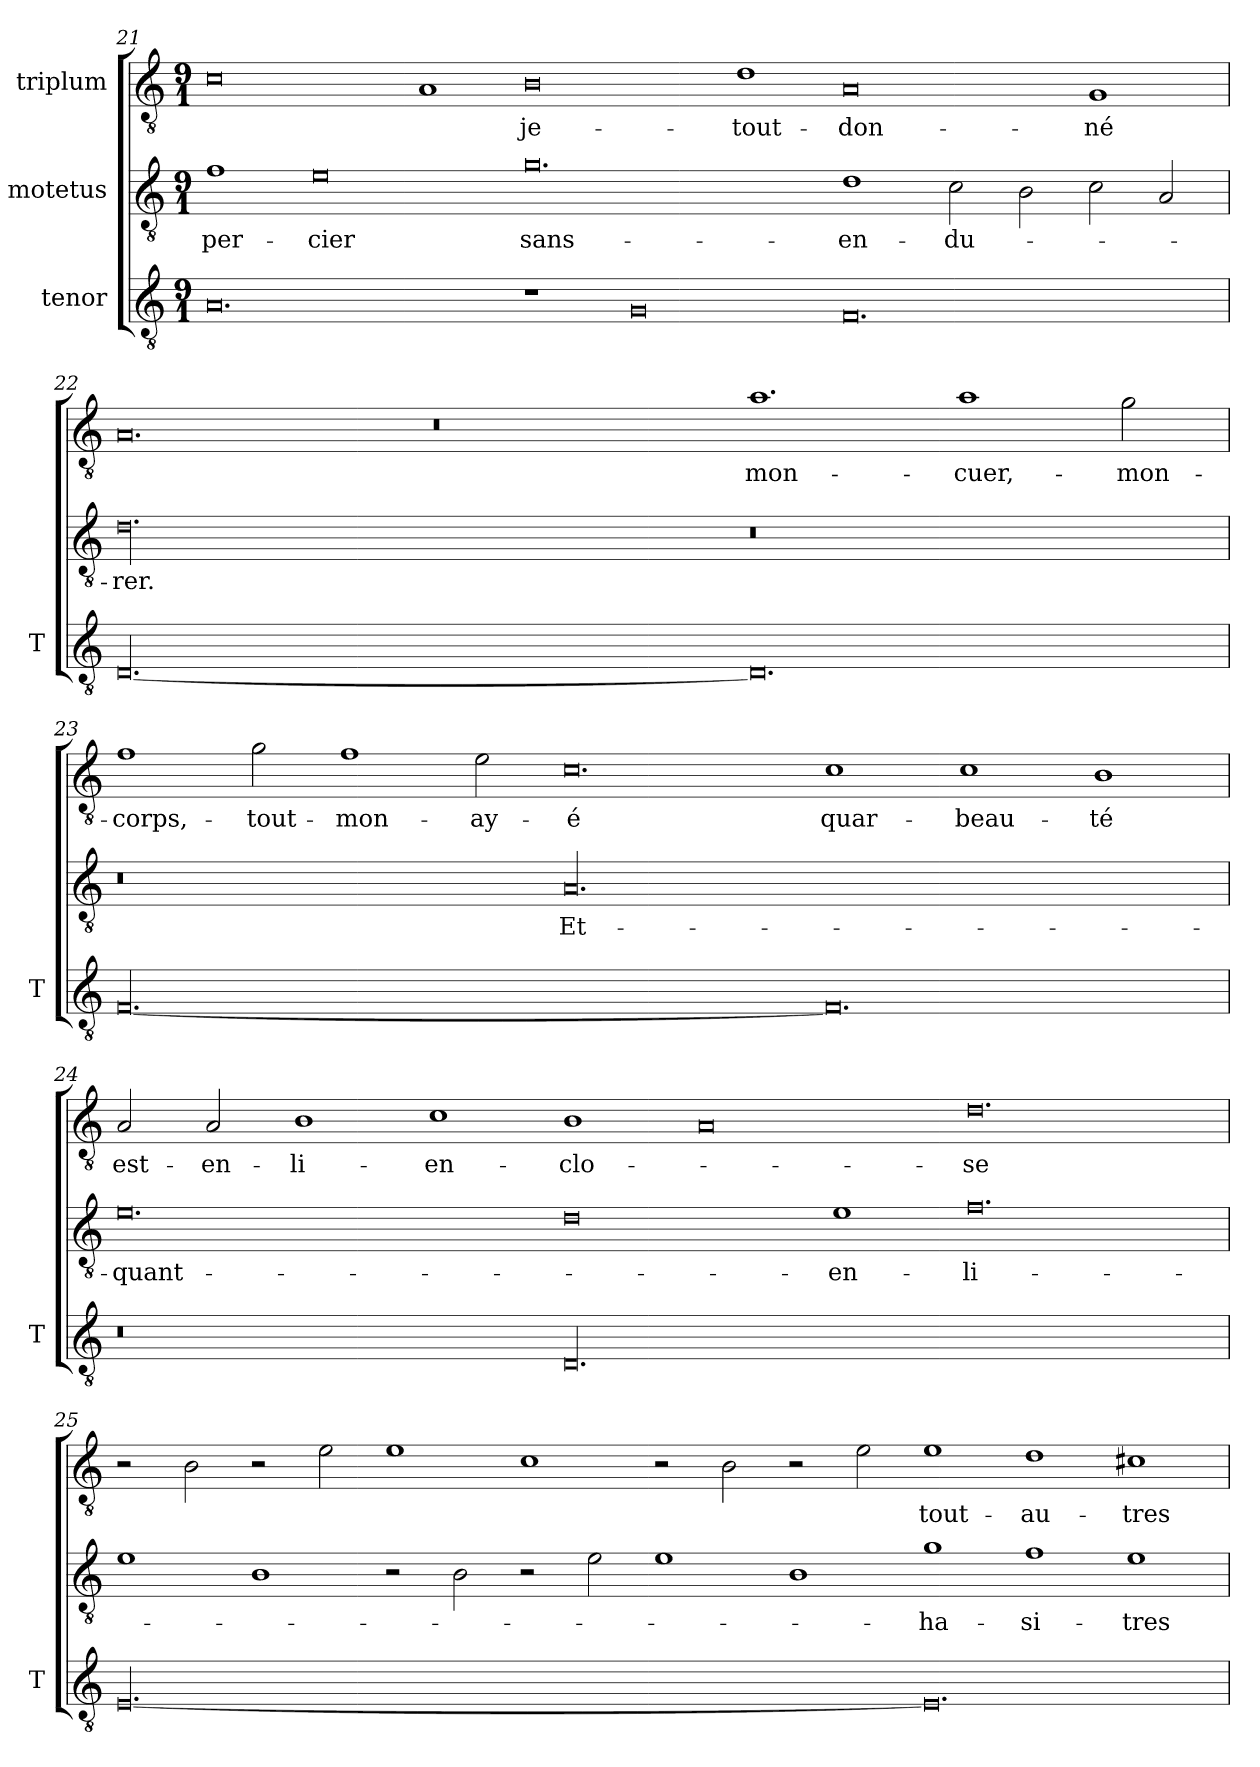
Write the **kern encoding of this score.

**kern	**kern	**text	**kern	**text
*part3	*part2	*part2	*part1	*part1
*staff3	*staff2	*staff2	*staff1	*staff1
*I"tenor	*I"motetus	*	*I"triplum	*
*I'T	*	*	*	*
*clefGv2	*clefGv2	*	*clefGv2	*
*k[]	*k[]	*	*k[]	*
*C:	*C:	*	*C:	*
*M9/1	*M9/1	*	*M9/1	*
=21	=21	=21	=21	=21
0.A/	1f\	per-	0c\	.
.	0e\	-cier	.	.
.	.	.	1A/	.
1r	0.g\	sans-	0B\	je-
0G/	.	.	.	.
.	.	.	1d\	tout-
0.F/	1d\	en-	0A/	don-
.	2c\	-du-	.	.
.	2B\	.	.	.
.	2c\	.	1G/	-né
.	2A/	.	.	.
=22	=22	=22	=22	=22
[00.D/	00.d\	-rer.	0.A/	.
.	.	.	0.r	.
0.D/]	0.r	.	1.a\	mon-
.	.	.	1a\	cuer,-
.	.	.	2g\	mon-
=23	=23	=23	=23	=23
[00.F/	0.r	.	1f\	corps,-
.	.	.	2g\	tout-
.	.	.	1f\	mon-
.	.	.	2e\	ay-
.	00.A/	Et-	0.c\	-é
0.F/]	.	.	1c\	quar-
.	.	.	1c\	beau-
.	.	.	1B\	-té
!!LO:PB:g=z
=24	=24	=24	=24	=24
0.r	0.e\	quant-	2A/	est-
.	.	.	2A/	en-
.	.	.	1B\	li-
.	.	.	1c\	en-
00.D/	0d\	.	1B\	clo-
.	.	.	0A/	.
.	1e\	en-	.	.
.	0.f\	li-	0.d\	-se
=25	=25	=25	=25	=25
[00.E/	1e\	.	2r	.
.	.	.	2B\	.
.	1B\	.	2r	.
.	.	.	2e\	.
.	2r	.	1e\	.
.	2B\	.	.	.
.	2r	.	1c\	.
.	2e\	.	.	.
.	1e\	.	2r	.
.	.	.	2B\	.
.	1B\	.	2r	.
.	.	.	2e\	.
0.E/]	1g\	ha-	1e\	tout-
.	1f\	si-	1d\	au-
.	1e\	tres-	1c#X\	-tres-
=	=	=	=	=
*-	*-	*-	*-	*-
